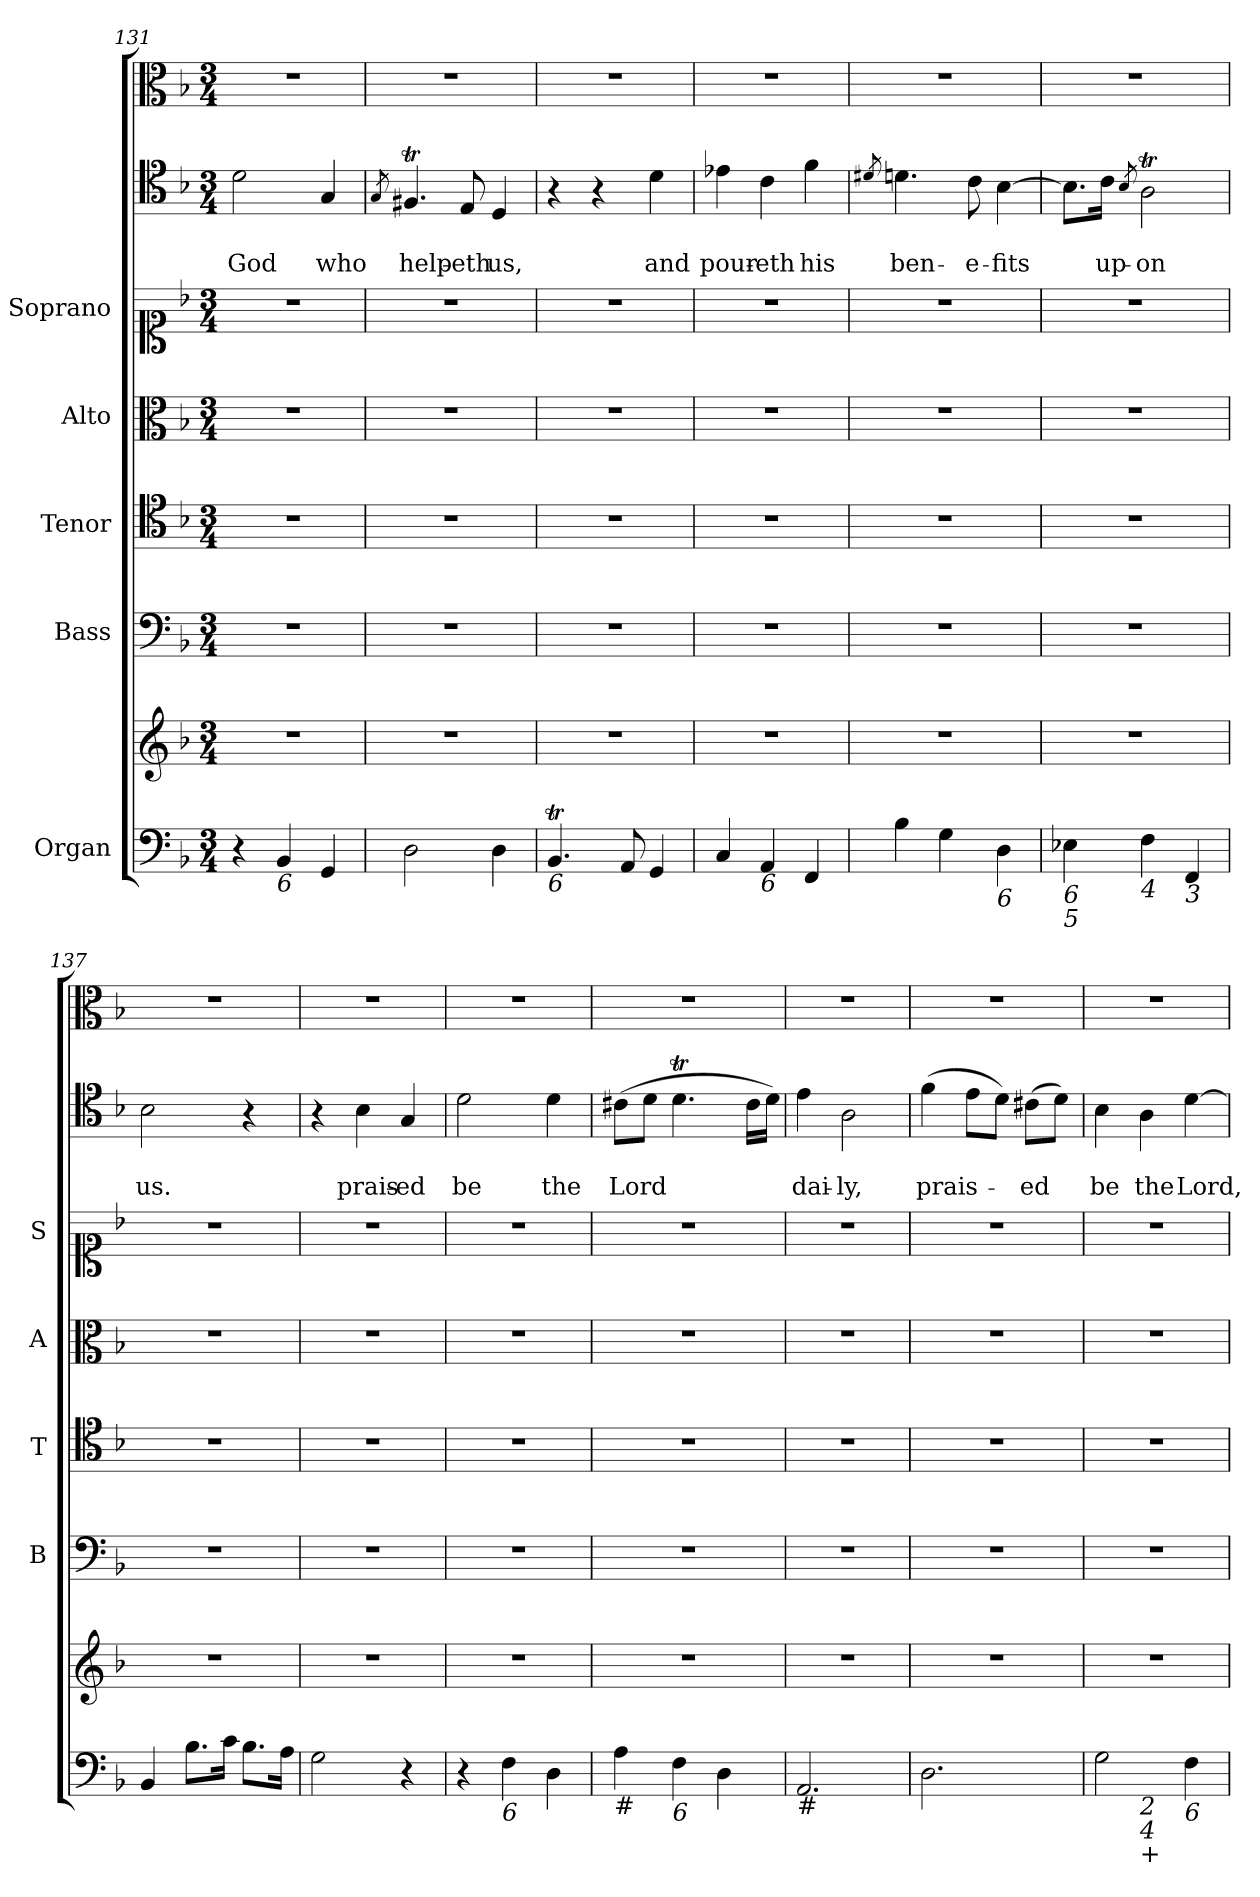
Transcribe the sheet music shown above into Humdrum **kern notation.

**kern	**kern	**kern	**kern	**kern	**kern	**kern	**text	**text	**kern
*part7	*part7	*part6	*part5	*part4	*part3	*part2	*part2	*part2	*part1
*staff8	*staff7	*staff6	*staff5	*staff4	*staff3	*staff2	*staff2	*staff2	*staff1
*I"Organ	*	*I"Bass	*I"Tenor	*I"Alto	*I"Soprano	*	*	*	*
*	*	*I'B	*I'T	*I'A	*I'S	*	*	*	*
*clefF4	*clefG2	*clefF4	*clefC4	*clefC3	*clefC1	*clefC4	*	*	*clefC3
*k[b-]	*k[b-]	*k[b-]	*k[b-]	*k[b-]	*k[b-]	*k[b-]	*	*	*k[b-]
*F:	*F:	*F:	*F:	*F:	*F:	*F:	*	*	*F:
*M3/4	*M3/4	*M3/4	*M3/4	*M3/4	*M3/4	*M3/4	*	*	*M3/4
=131	=131	=131	=131	=131	=131	=131	=131	=131	=131
!	!	!	!	!	!	!	!	!LO:LY:b	!
4r	2.r	2.r	2.r	2.r	2.r	2d\	.	God	2.r
!LO:TX:b:i:t=6	!	!	!	!	!	!	!	!	!
4BB-/	.	.	.	.	.	.	.	.	.
!	!	!	!	!	!	!	!	!LO:LY:b	!
4GG/	.	.	.	.	.	4G/	.	who	.
=132	=132	=132	=132	=132	=132	=132	=132	=132	=132
.	.	.	.	.	.	8qG/	.	.	.
!	!	!	!	!	!	!	!	!LO:LY:b	!
2D\	2.r	2.r	2.r	2.r	2.r	4.F#Xt/	.	help-	2.r
!	!	!	!	!	!	!	!	!LO:LY:b	!
.	.	.	.	.	.	8E/	.	-eth	.
!	!	!	!	!	!	!	!	!LO:LY:b	!
4D\	.	.	.	.	.	4D/	.	us,	.
=133	=133	=133	=133	=133	=133	=133	=133	=133	=133
!LO:TX:b:i:t=6	!	!	!	!	!	!	!	!	!
4.BB-T/	2.r	2.r	2.r	2.r	2.r	4r	.	.	2.r
.	.	.	.	.	.	4r	.	.	.
8AA/	.	.	.	.	.	.	.	.	.
!	!	!	!	!	!	!	!	!LO:LY:b	!
4GG/	.	.	.	.	.	4d\	.	and	.
!!LO:LB:g=z
=134	=134	=134	=134	=134	=134	=134	=134	=134	=134
!	!	!	!	!	!	!	!	!LO:LY:b	!
4C/	2.r	2.r	2.r	2.r	2.r	4e-X\	.	pour-	2.r
!LO:TX:b:i:t=6	!	!	!	!	!	!	!	!	!
!	!	!	!	!	!	!	!	!LO:LY:b	!
4AA/	.	.	.	.	.	4c\	.	-eth	.
!	!	!	!	!	!	!	!	!LO:LY:b	!
4FF/	.	.	.	.	.	4f\	.	his	.
=135	=135	=135	=135	=135	=135	=135	=135	=135	=135
.	.	.	.	.	.	8qd#X/	.	.	.
!	!	!	!	!	!	!	!	!LO:LY:b	!
4B-\	2.r	2.r	2.r	2.r	2.r	4.dn\	.	ben-	2.r
4G\	.	.	.	.	.	.	.	.	.
!	!	!	!	!	!	!	!	!LO:LY:b	!
.	.	.	.	.	.	8c\	.	-e-	.
!LO:TX:b:i:t=6	!	!	!	!	!	!	!	!	!
!	!	!	!	!	!	!	!	!LO:LY:b	!
4D\	.	.	.	.	.	[4B-\	.	-fits	.
=136	=136	=136	=136	=136	=136	=136	=136	=136	=136
!LO:TX:b:i:t=6	!	!	!	!	!	!	!	!	!
!LO:TX:b:i:t=5	!	!	!	!	!	!	!	!	!
4E-X\	2.r	2.r	2.r	2.r	2.r	8.B-\L]	.	.	2.r
!	!	!	!	!	!	!	!	!LO:LY:b	!
.	.	.	.	.	.	16c\Jk	.	up-	.
.	.	.	.	.	.	8qB-/	.	.	.
!LO:TX:b:i:t=4	!	!	!	!	!	!	!	!	!
!	!	!	!	!	!	!	!	!LO:LY:b	!
4F\	.	.	.	.	.	2At\	.	-on	.
!LO:TX:b:i:t=3	!	!	!	!	!	!	!	!	!
4FF/	.	.	.	.	.	.	.	.	.
=137	=137	=137	=137	=137	=137	=137	=137	=137	=137
!	!	!	!	!	!	!	!	!LO:LY:b	!
4BB-/	2.r	2.r	2.r	2.r	2.r	2B-\	.	us.	2.r
8.B-\L	.	.	.	.	.	.	.	.	.
16c\Jk	.	.	.	.	.	.	.	.	.
8.B-\L	.	.	.	.	.	4r	.	.	.
16A\Jk	.	.	.	.	.	.	.	.	.
=138	=138	=138	=138	=138	=138	=138	=138	=138	=138
2G\	2.r	2.r	2.r	2.r	2.r	4r	.	.	2.r
!	!	!	!	!	!	!	!	!LO:LY:b	!
.	.	.	.	.	.	4B-\	.	prais-	.
!	!	!	!	!	!	!	!	!LO:LY:b	!
4r	.	.	.	.	.	4G/	.	-ed	.
=139	=139	=139	=139	=139	=139	=139	=139	=139	=139
!	!	!	!	!	!	!	!	!LO:LY:b	!
4r	2.r	2.r	2.r	2.r	2.r	2d\	.	be	2.r
!LO:TX:b:i:t=6	!	!	!	!	!	!	!	!	!
4F\	.	.	.	.	.	.	.	.	.
!	!	!	!	!	!	!	!	!LO:LY:b	!
4D\	.	.	.	.	.	4d\	.	the	.
=140	=140	=140	=140	=140	=140	=140	=140	=140	=140
!LO:TX:b:t=#	!	!	!	!	!	!	!	!	!
!	!	!	!	!	!	!	!	!LO:LY:b	!
4A\	2.r	2.r	2.r	2.r	2.r	(>8c#X\L	.	Lord	2.r
.	.	.	.	.	.	8d\J	.	.	.
!LO:TX:b:i:t=6	!	!	!	!	!	!	!	!	!
4F\	.	.	.	.	.	4.dT\	.	.	.
4D\	.	.	.	.	.	.	.	.	.
.	.	.	.	.	.	16c#\LL	.	.	.
.	.	.	.	.	.	16d\JJ)	.	.	.
!!LO:LB:g=z
=141	=141	=141	=141	=141	=141	=141	=141	=141	=141
!LO:TX:b:t=#	!	!	!	!	!	!	!	!	!
!	!	!	!	!	!	!	!	!LO:LY:b	!
2.AA/	2.r	2.r	2.r	2.r	2.r	4e\	.	dai-	2.r
!	!	!	!	!	!	!	!	!LO:LY:b	!
.	.	.	.	.	.	2A\	.	-ly,	.
=142	=142	=142	=142	=142	=142	=142	=142	=142	=142
!	!	!	!	!	!	!	!	!LO:LY:b	!
2.D\	2.r	2.r	2.r	2.r	2.r	(>4f\	.	prais-	2.r
.	.	.	.	.	.	8e\L	.	.	.
.	.	.	.	.	.	8d\J)	.	.	.
!	!	!	!	!	!	!	!	!LO:LY:b	!
.	.	.	.	.	.	(>8c#X\L	.	-ed	.
.	.	.	.	.	.	8d\J)	.	.	.
=143	=143	=143	=143	=143	=143	=143	=143	=143	=143
!LO:TX:b:i:t=3	!	!	!	!	!	!	!	!	!
!	!	!	!	!	!	!	!	!LO:LY:b	!
*^	*	*	*	*	*	*	*	*	*
2G\	4ryy	2.r	2.r	2.r	2.r	2.r	4B-\	.	be	2.r
!	!LO:TX:b:i:t=2	!	!	!	!	!	!	!	!	!
!	!LO:TX:b:i:t=4	!	!	!	!	!	!	!	!	!
!	!LO:TX:b:i:t=+	!	!	!	!	!	!	!	!	!
!	!	!	!	!	!	!	!	!	!LO:LY:b	!
.	2ryy	.	.	.	.	.	4A\	.	the	.
!LO:TX:b:i:t=6	!	!	!	!	!	!	!	!	!	!
!	!	!	!	!	!	!	!	!	!LO:LY:b	!
4F\	.	.	.	.	.	.	[4d\	.	Lord,	.
*v	*v	*	*	*	*	*	*	*	*	*
=	=	=	=	=	=	=	=	=	=
*-	*-	*-	*-	*-	*-	*-	*-	*-	*-
